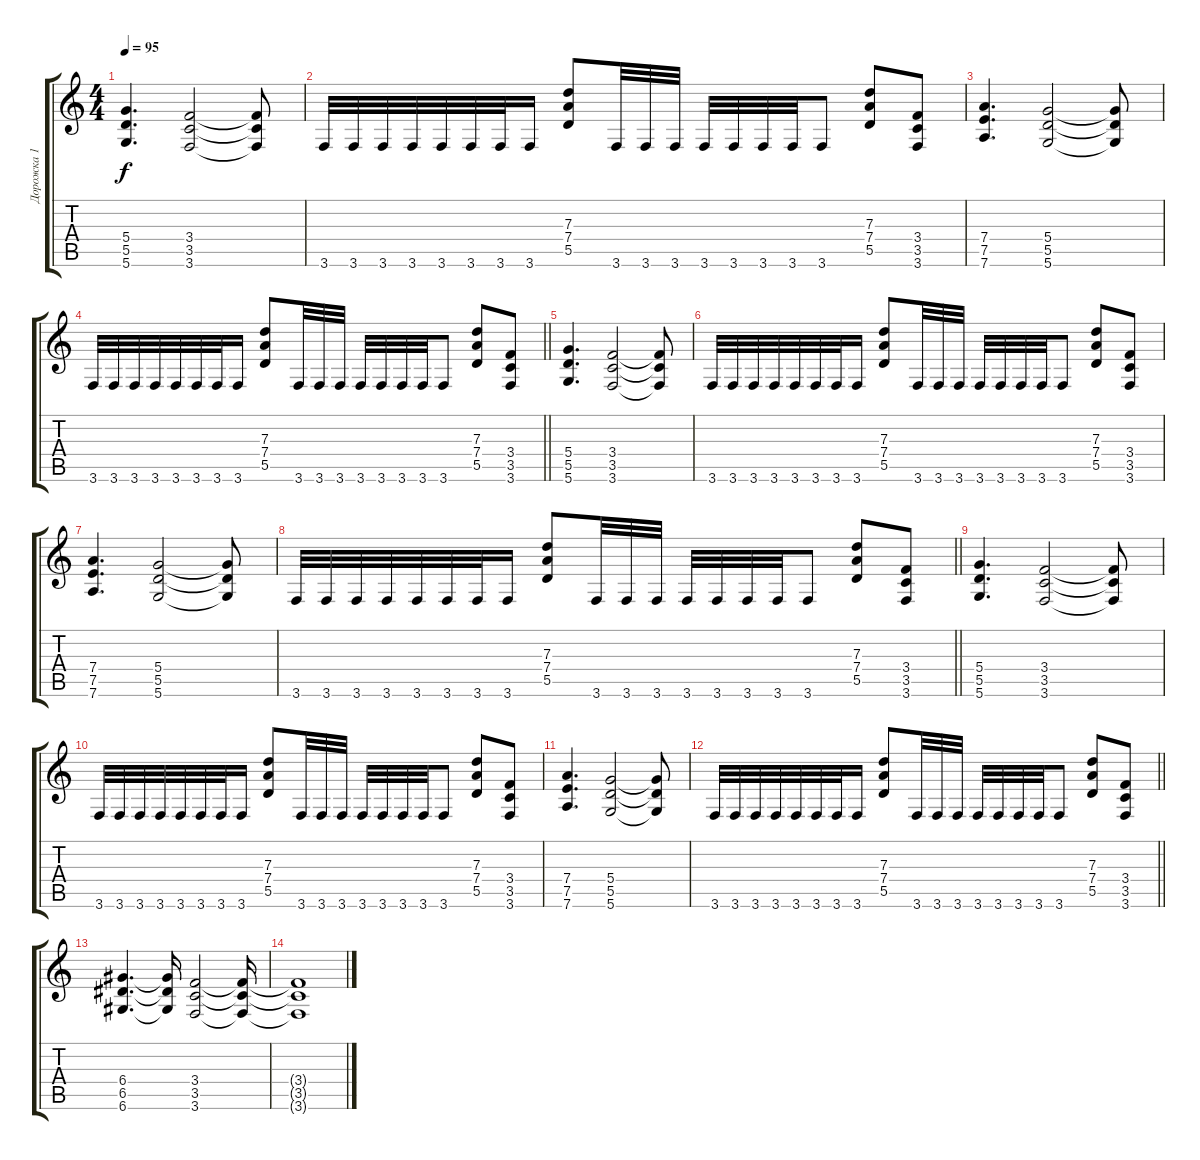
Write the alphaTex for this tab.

\track ("Дорожка 1" "Дорожка 1") {instrument distortionguitar}
\staff {score tabs}
\tuning (E4 B3 G3 D3 A2 D2) {hide}
\ts (4 4)
\tempo 95
\clef g2
\ks c
(5.4 5.5 5.6).4{d dy f} (3.4 3.5 3.6).2 (3.4{t} 3.5{t} 3.6{t}).8 |
3.6.32 3.6.32 3.6.32 3.6.32 3.6.32 3.6.32 3.6.32 3.6.16 (7.3 7.4 5.5).8 3.6.32 3.6.32 3.6.32 3.6.32 3.6.32 3.6.32 3.6.32 3.6.8 (7.3 7.4 5.5).8 (3.4 3.5 3.6).8 |
(7.4 7.5 7.6).4{d} (5.4 5.5 5.6).2 (5.4{t} 5.5{t} 5.6{t}).8 |
\barLineRight lightlight
3.6.32 3.6.32 3.6.32 3.6.32 3.6.32 3.6.32 3.6.32 3.6.16 (7.3 7.4 5.5).8 3.6.32 3.6.32 3.6.32 3.6.32 3.6.32 3.6.32 3.6.32 3.6.8 (7.3 7.4 5.5).8 (3.4 3.5 3.6).8 |
(5.4 5.5 5.6).4{d} (3.4 3.5 3.6).2 (3.4{t} 3.5{t} 3.6{t}).8 |
3.6.32 3.6.32 3.6.32 3.6.32 3.6.32 3.6.32 3.6.32 3.6.16 (7.3 7.4 5.5).8 3.6.32 3.6.32 3.6.32 3.6.32 3.6.32 3.6.32 3.6.32 3.6.8 (7.3 7.4 5.5).8 (3.4 3.5 3.6).8 |
(7.4 7.5 7.6).4{d} (5.4 5.5 5.6).2 (5.4{t} 5.5{t} 5.6{t}).8 |
\barLineRight lightlight
3.6.32 3.6.32 3.6.32 3.6.32 3.6.32 3.6.32 3.6.32 3.6.16 (7.3 7.4 5.5).8 3.6.32 3.6.32 3.6.32 3.6.32 3.6.32 3.6.32 3.6.32 3.6.8 (7.3 7.4 5.5).8 (3.4 3.5 3.6).8 |
(5.4 5.5 5.6).4{d} (3.4 3.5 3.6).2 (3.4{t} 3.5{t} 3.6{t}).8 |
3.6.32 3.6.32 3.6.32 3.6.32 3.6.32 3.6.32 3.6.32 3.6.16 (7.3 7.4 5.5).8 3.6.32 3.6.32 3.6.32 3.6.32 3.6.32 3.6.32 3.6.32 3.6.8 (7.3 7.4 5.5).8 (3.4 3.5 3.6).8 |
(7.4 7.5 7.6).4{d} (5.4 5.5 5.6).2 (5.4{t} 5.5{t} 5.6{t}).8 |
\barLineRight lightlight
3.6.32 3.6.32 3.6.32 3.6.32 3.6.32 3.6.32 3.6.32 3.6.16 (7.3 7.4 5.5).8 3.6.32 3.6.32 3.6.32 3.6.32 3.6.32 3.6.32 3.6.32 3.6.8 (7.3 7.4 5.5).8 (3.4 3.5 3.6).8 |
(6.4 6.5 6.6).4{d} (6.4{t} 6.5{t} 6.6{t}).16 (3.4 3.5 3.6).2{volume 0} (3.4{t} 3.5{t} 3.6{t}).16 |
(3.4{t} 3.5{t} 3.6{t}).1
